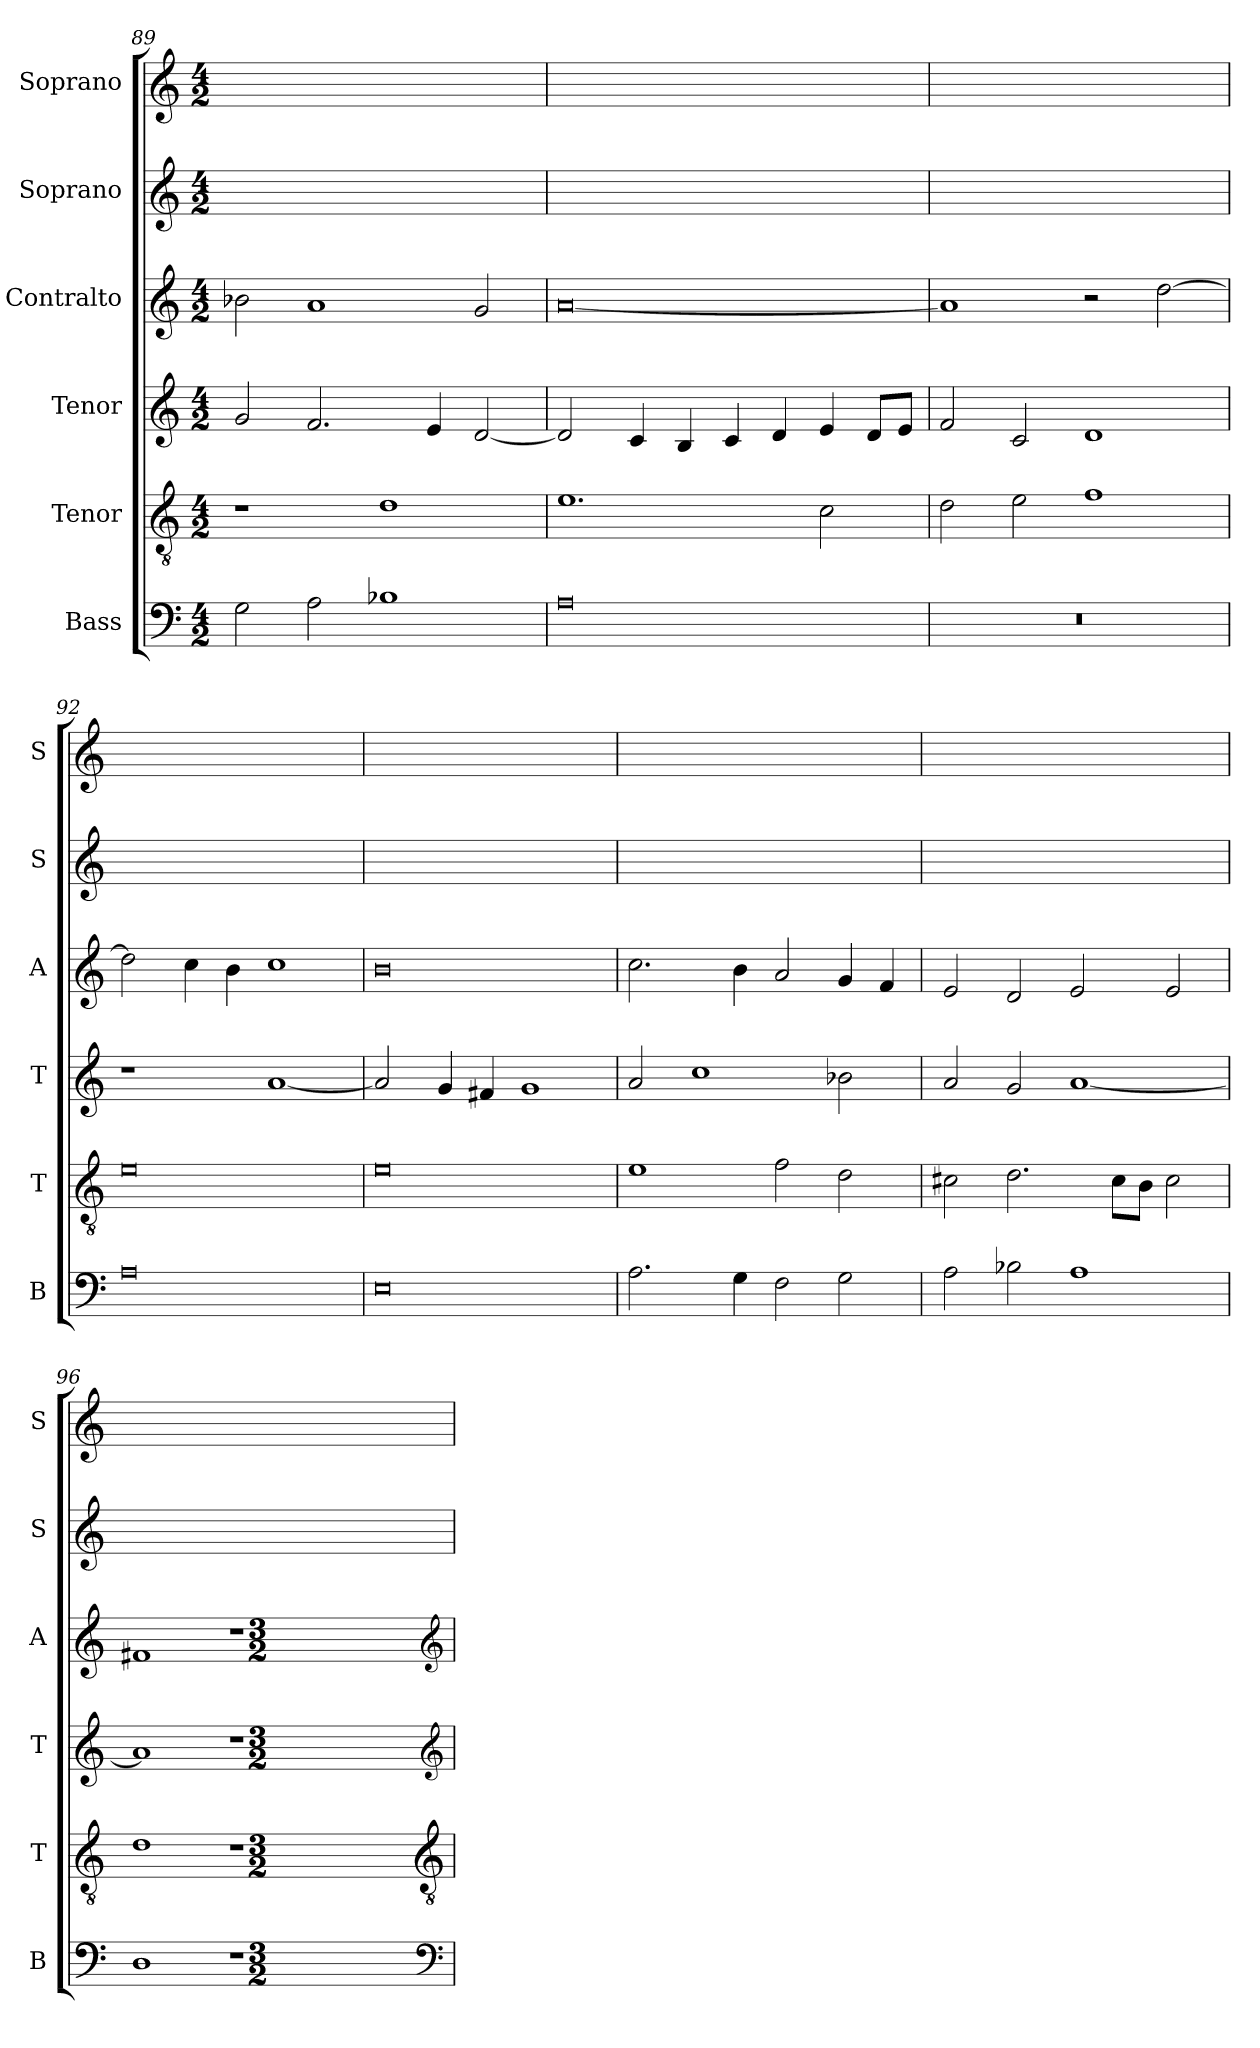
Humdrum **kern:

**kern	**kern	**kern	**kern	**kern	**kern
*part6	*part5	*part4	*part3	*part2	*part1
*staff6	*staff5	*staff4	*staff3	*staff2	*staff1
*I"Bass	*I"Tenor	*I"Tenor	*I"Contralto	*I"Soprano	*I"Soprano
*I'B	*I'T	*I'T	*I'A	*I'S	*I'S
*clefF4	*clefGv2	*clefG2	*clefG2	*clefG2	*clefG2
*k[]	*k[]	*k[]	*k[]	*k[]	*k[]
*G:mix	*G:mix	*G:mix	*G:mix	*G:mix	*G:mix
*M4/2	*M4/2	*M4/2	*M4/2	*M4/2	*M4/2
=89	=89	=89	=89	=89	=89
2G	1r	2g	2b-X	0ryy	0ryy
2A	.	2.f	1a	.	.
1B-X	1d	.	.	.	.
.	.	4e	.	.	.
.	.	[2d	2g	.	.
=90	=90	=90	=90	=90	=90
0A	1.e	2d]	[0a	0ryy	0ryy
.	.	4c	.	.	.
.	.	4B	.	.	.
.	.	4c	.	.	.
.	.	4d	.	.	.
.	2c	4e	.	.	.
.	.	8d/L	.	.	.
.	.	8e/J	.	.	.
=91	=91	=91	=91	=91	=91
0r	2d	2f	1a]	0ryy	0ryy
.	2e	2c	.	.	.
.	1f	1d	2r	.	.
.	.	.	[2dd	.	.
=92	=92	=92	=92	=92	=92
0A	0e	1r	2dd]	0ryy	0ryy
.	.	.	4cc	.	.
.	.	.	4b	.	.
.	.	[1a	1cc	.	.
=93	=93	=93	=93	=93	=93
0E	0e	2a]	0b	0ryy	0ryy
.	.	4g	.	.	.
.	.	4f#X	.	.	.
.	.	1g	.	.	.
=94	=94	=94	=94	=94	=94
2.A	1e	2a	2.cc	0ryy	0ryy
.	.	1cc	.	.	.
4G	.	.	4b	.	.
2F	2f	.	2a	.	.
2G	2d	2b-X	4g	.	.
.	.	.	4f	.	.
=95	=95	=95	=95	=95	=95
2A	2c#X	2a	2e	0ryy	0ryy
2B-X	2.d	2g	2d	.	.
1A	.	[1a	2e	.	.
.	8c#\L	.	.	.	.
.	8B\J	.	.	.	.
.	2c#	.	2e	.	.
=96	=96	=96	=96	=96	=96
1D	1d	1a]	1f#X	0ryy	0ryy
1r	1r	1r	1r	.	.
*clefF4	*clefGv2	*clefG2	*clefG2	*	*
*k[]	*k[]	*k[]	*k[]	*	*
*G:mix	*G:mix	*G:mix	*G:mix	*	*
*M3/2	*M3/2	*M3/2	*M3/2	*	*
=	=	=	=	=	=
*-	*-	*-	*-	*-	*-
